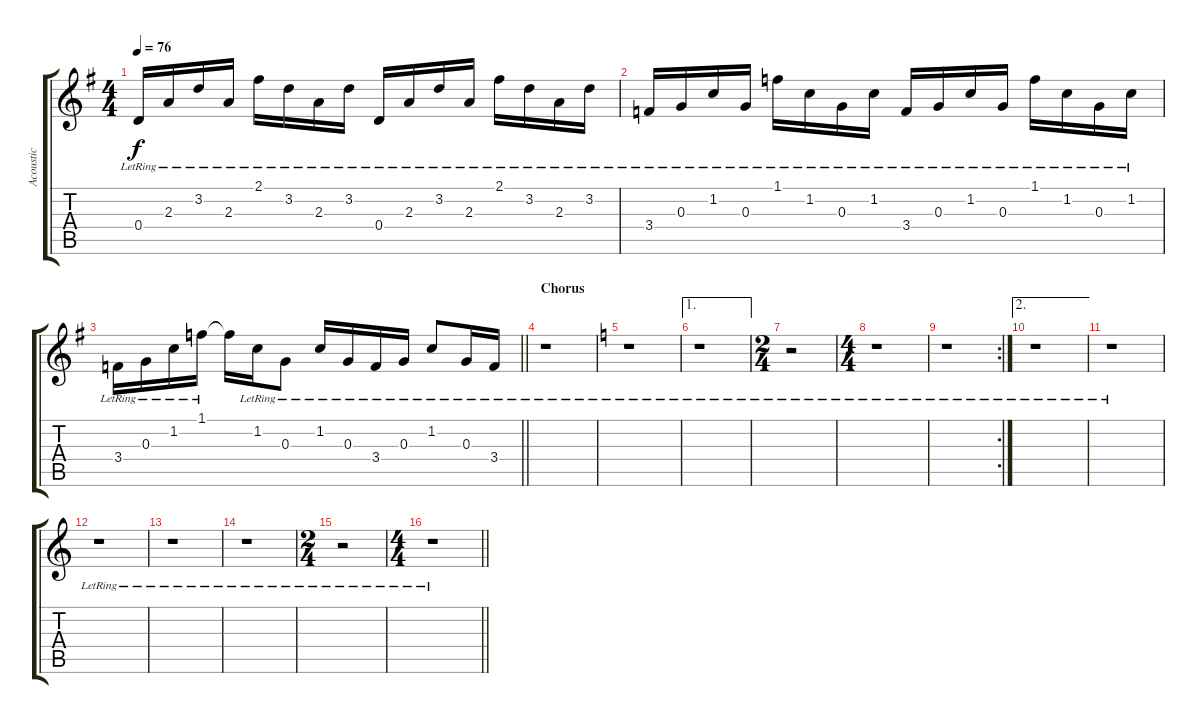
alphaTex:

\track ("Acoustic" "Acoustic") {instrument acousticguitarsteel}
\staff {score tabs}
\tuning (E4 B3 G3 D3 A2 E2) {hide}
\ts (4 4)
\tempo 76
\clef g2
\ks g
0.4{lr}.16{dy f} 2.3{lr}.16 3.2{lr}.16 2.3{lr}.16 2.1{lr}.16 3.2{lr}.16 2.3{lr}.16 3.2{lr}.16 0.4{lr}.16 2.3{lr}.16 3.2{lr}.16 2.3{lr}.16 2.1{lr}.16 3.2{lr}.16 2.3{lr}.16 3.2{lr}.16 |
3.4{lr}.16 0.3{lr}.16 1.2{lr}.16 0.3{lr}.16 1.1{lr}.16 1.2{lr}.16 0.3{lr}.16 1.2{lr}.16 3.4{lr}.16 0.3{lr}.16 1.2{lr}.16 0.3{lr}.16 1.1{lr}.16 1.2{lr}.16 0.3{lr}.16 1.2{lr}.16 |
\barLineRight lightlight
3.4{lr}.16 0.3{lr}.16 1.2{lr}.16 1.1{lr}.16 1.1{t}.16 1.2{lr}.16 0.3{lr}.8 1.2{lr}.16 0.3{lr}.16 3.4{lr}.16 0.3{lr}.16 1.2{lr}.8 0.3{lr}.16 3.4{lr}.16 |
\section ("" "Chorus")
r.1 |
\ks c
r.1 |
\ae 1
r.1 |
\ts (2 4)
r.2 |
\ts (4 4)
r.1 |
\rc 2
r.1 |
\ae 2
r.1 |
r.1 |
r.1 |
r.1 |
r.1 |
\ts (2 4)
r.2 |
\ts (4 4)
\barLineRight lightlight
r.1
